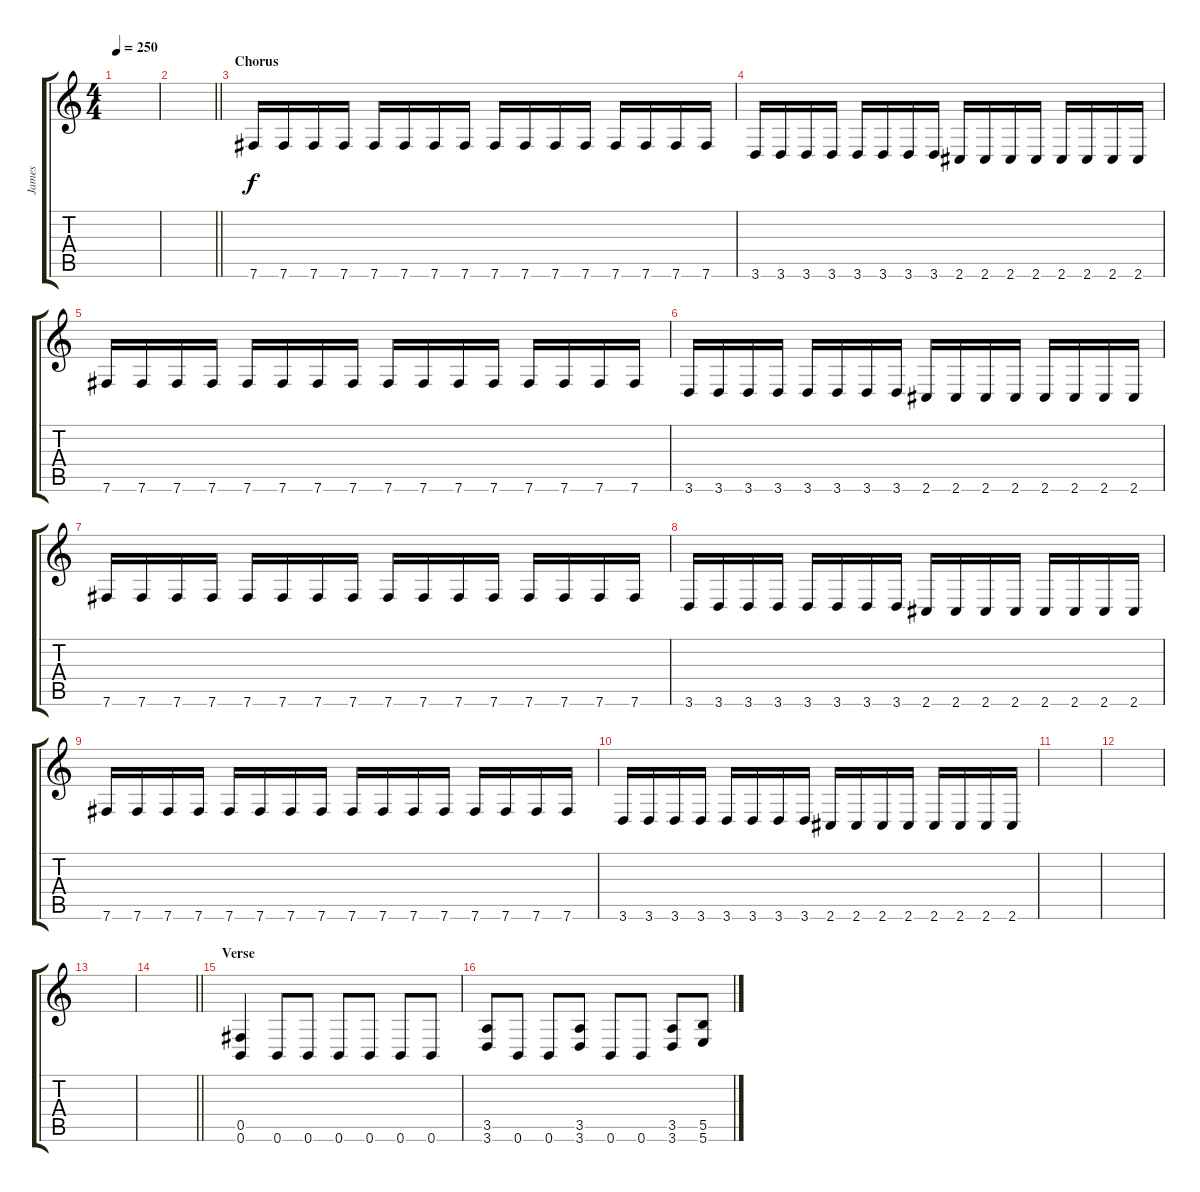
\track ("James" "James") {instrument distortionguitar}
\staff {score tabs}
\tuning (Db4 Ab3 E3 B2 Gb2 B1) {hide}
\ts (4 4)
\tempo 250
\clef g2
\ks c
|
\barLineRight lightlight
|
\section ("" "Chorus")
7.6.16 7.6.16 7.6.16 7.6.16 7.6.16 7.6.16 7.6.16 7.6.16 7.6.16 7.6.16 7.6.16 7.6.16 7.6.16 7.6.16 7.6.16 7.6.16 |
3.6.16 3.6.16 3.6.16 3.6.16 3.6.16 3.6.16 3.6.16 3.6.16 2.6.16 2.6.16 2.6.16 2.6.16 2.6.16 2.6.16 2.6.16 2.6.16 |
7.6.16 7.6.16 7.6.16 7.6.16 7.6.16 7.6.16 7.6.16 7.6.16 7.6.16 7.6.16 7.6.16 7.6.16 7.6.16 7.6.16 7.6.16 7.6.16 |
3.6.16 3.6.16 3.6.16 3.6.16 3.6.16 3.6.16 3.6.16 3.6.16 2.6.16 2.6.16 2.6.16 2.6.16 2.6.16 2.6.16 2.6.16 2.6.16 |
7.6.16 7.6.16 7.6.16 7.6.16 7.6.16 7.6.16 7.6.16 7.6.16 7.6.16 7.6.16 7.6.16 7.6.16 7.6.16 7.6.16 7.6.16 7.6.16 |
3.6.16 3.6.16 3.6.16 3.6.16 3.6.16 3.6.16 3.6.16 3.6.16 2.6.16 2.6.16 2.6.16 2.6.16 2.6.16 2.6.16 2.6.16 2.6.16 |
7.6.16 7.6.16 7.6.16 7.6.16 7.6.16 7.6.16 7.6.16 7.6.16 7.6.16 7.6.16 7.6.16 7.6.16 7.6.16 7.6.16 7.6.16 7.6.16 |
3.6.16 3.6.16 3.6.16 3.6.16 3.6.16 3.6.16 3.6.16 3.6.16 2.6.16 2.6.16 2.6.16 2.6.16 2.6.16 2.6.16 2.6.16 2.6.16 |
|
|
|
\barLineRight lightlight
|
\section ("" "Verse")
(0.5 0.6).4 0.6.8 0.6.8 0.6.8 0.6.8 0.6.8 0.6.8 |
(3.5 3.6).8 0.6.8 0.6.8 (3.5 3.6).8 0.6.8 0.6.8 (3.5 3.6).8 (5.5{ss} 5.6{ss}).8
